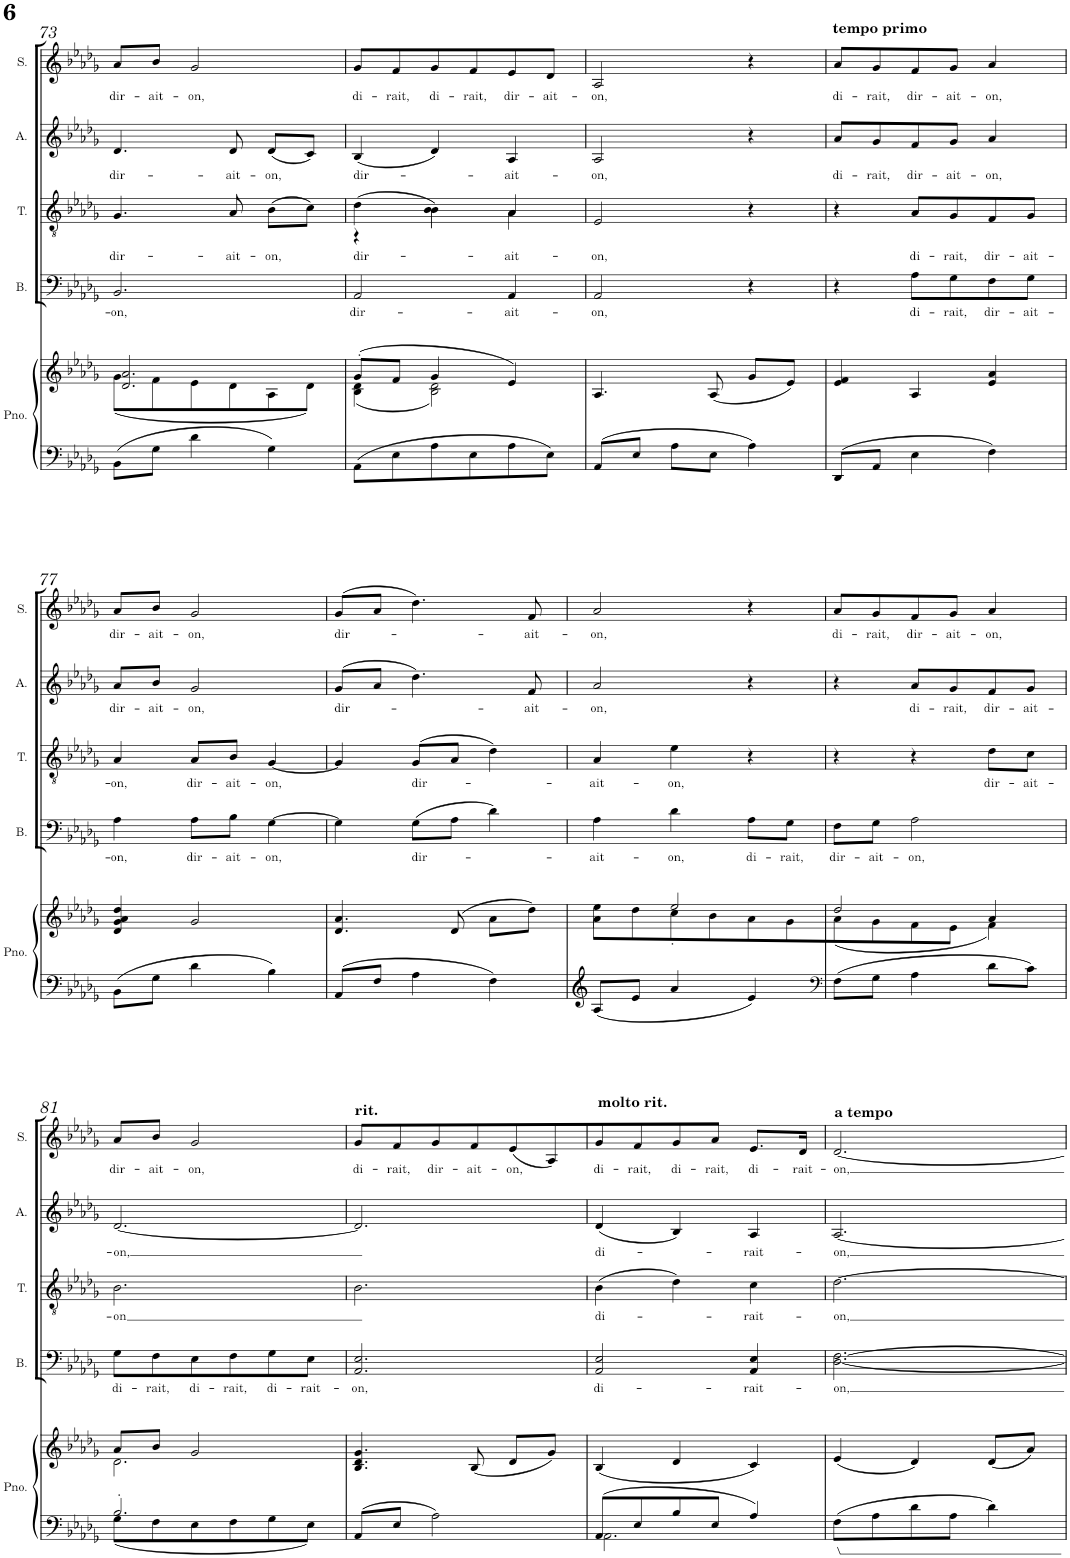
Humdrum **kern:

**kern	**kern	**kern	**text	**kern	**text	**kern	**text	**kern	**text
*part5	*part5	*part4	*part4	*part3	*part3	*part2	*part2	*part1	*part1
*staff6	*staff5	*staff4	*staff4	*staff3	*staff3	*staff2	*staff2	*staff1	*staff1
*I"Piano	*	*I"Bass	*	*I"Tenor	*	*I"Alto	*	*I"Soprano	*
*I'Pno.	*	*I'B.	*	*I'T.	*	*I'A.	*	*I'S.	*
!!LO:PB:g=z
*clefF4	*clefG2	*clefF4	*	*clefGv2	*	*clefG2	*	*clefG2	*
*k[b-e-a-d-g-]	*k[b-e-a-d-g-]	*k[b-e-a-d-g-]	*	*k[b-e-a-d-g-]	*	*k[b-e-a-d-g-]	*	*k[b-e-a-d-g-]	*
*M3/4	*M3/4	*M3/4	*	*M3/4	*	*M3/4	*	*M3/4	*
=73	=73	=73	=73	=73	=73	=73	=73	=73	=73
*	*^	*	*	*	*	*	*	*	*
!	!	!	!	!LO:LY:b	!	!LO:LY:b	!	!LO:LY:b	!	!LO:LY:b
8BB-\L	2.d-/ 2.a-/	(8g-\L	2.BB-/	-on,	4.G-/	dir-	4.d-/	dir-	8a-/L	dir-
!	!	!	!	!	!	!	!	!	!	!LO:LY:b
8G-\J	.	8f\	.	.	.	.	.	.	8b-/J	-ait-
!	!	!	!	!	!	!	!	!	!	!LO:LY:b
4d-\	.	8e-\	.	.	.	.	.	.	2g-/	-on,
!	!	!	!	!	!	!LO:LY:b	!	!LO:LY:b	!	!
.	.	8d-\	.	.	8A-/	-ait-	8d-/	-ait-	.	.
!	!	!	!	!	!	!LO:LY:b	!	!LO:LY:b	!	!
4G-\	.	8A-\	.	.	(8B-\L	-on,	(8d-/L	-on,	.	.
.	.	8d-\J)	.	.	8c\J)	.	8c/J)	.	.	.
=74	=74	=74	=74	=74	=74	=74	=74	=74	=74	=74
!	!	!	!	!LO:LY:b	!	!LO:LY:b	!	!LO:LY:b	!	!LO:LY:b
*	*	*	*	*	*^	*	*	*	*	*
8AA-\L	(8g-'/L	(4B-\ 4d-\	2AA-/	dir-	(4d-\	4r	dir-	(4B-/	dir-	8g-/L	di-
!	!	!	!	!	!	!	!	!	!	!	!LO:LY:b
8E-\	8f/J	.	.	.	.	.	.	.	.	8f/	-rait,
!	!	!	!	!	!	!	!	!	!	!	!LO:LY:b
8A-\	4g-/	2B-\ 2d-\)	.	.	4B-\)	4B-\	.	4d-/)	.	8g-/	di-
!	!	!	!	!	!	!	!	!	!	!	!LO:LY:b
8E-\	.	.	.	.	.	.	.	.	.	8f/	-rait,
!	!	!	!	!LO:LY:b	!	!	!LO:LY:b	!	!LO:LY:b	!	!LO:LY:b
8A-\	4e-/)	.	4AA-/	-ait-	4A-/	4A-\	-ait-	4A-/	-ait-	8e-/	dir-
!	!	!	!	!	!	!	!	!	!	!	!LO:LY:b
8E-\J	.	.	.	.	.	.	.	.	.	8d-/J	-ait-
*	*v	*v	*	*	*v	*v	*	*	*	*	*
=75	=75	=75	=75	=75	=75	=75	=75	=75	=75
!	!	!	!LO:LY:b	!	!LO:LY:b	!	!LO:LY:b	!	!LO:LY:b
8AA-/L	4.A-/	2AA-/	-on,	2E-/	-on,	2A-/	-on,	2A-/	-on,
8E-/J	.	.	.	.	.	.	.	.	.
8A-\L	.	.	.	.	.	.	.	.	.
8E-\J	(8A-/	.	.	.	.	.	.	.	.
4A-\	8g-/L	4r	.	4r	.	4r	.	4r	.
.	8e-/J)	.	.	.	.	.	.	.	.
=76	=76	=76	=76	=76	=76	=76	=76	=76	=76
!	!	!	!	!	!	!	!	!LO:TX:a:B:t=tempo primo	!
!	!	!	!	!	!	!	!LO:LY:b	!	!LO:LY:b
8DD-/L	4e-/ 4f/	4r	.	4r	.	8a-/L	di-	8a-/L	di-
!	!	!	!	!	!	!	!LO:LY:b	!	!LO:LY:b
8AA-/J	.	.	.	.	.	8g-/	-rait,	8g-/	-rait,
!	!	!	!LO:LY:b	!	!LO:LY:b	!	!LO:LY:b	!	!LO:LY:b
4E-\	4A-/	8A-\L	di-	8A-/L	di-	8f/	dir-	8f/	dir-
!	!	!	!LO:LY:b	!	!LO:LY:b	!	!LO:LY:b	!	!LO:LY:b
.	.	8G-\	-rait,	8G-/	-rait,	8g-/J	-ait-	8g-/J	-ait-
!	!	!	!LO:LY:b	!	!LO:LY:b	!	!LO:LY:b	!	!LO:LY:b
4F\	4e-/ 4a-/	8F\	dir-	8F/	dir-	4a-/	-on,	4a-/	-on,
!	!	!	!LO:LY:b	!	!LO:LY:b	!	!	!	!
.	.	8G-\J	-ait-	8G-/J	-ait-	.	.	.	.
!!LO:LB:g=z
=77	=77	=77	=77	=77	=77	=77	=77	=77	=77
!	!	!	!LO:LY:b	!	!LO:LY:b	!	!LO:LY:b	!	!LO:LY:b
8BB-\L	4d-/ 4g-/ 4a-/ 4dd-/	4A-\	-on,	4A-/	-on,	8a-/L	dir-	8a-/L	dir-
!	!	!	!	!	!	!	!LO:LY:b	!	!LO:LY:b
8G-\J	.	.	.	.	.	8b-/J	-ait-	8b-/J	-ait-
!	!	!	!LO:LY:b	!	!LO:LY:b	!	!LO:LY:b	!	!LO:LY:b
4d-\	2g-/	8A-\L	dir-	8A-/L	dir-	2g-/	-on,	2g-/	-on,
!	!	!	!LO:LY:b	!	!LO:LY:b	!	!	!	!
.	.	8B-\J	-ait-	8B-/J	-ait-	.	.	.	.
!	!	!	!LO:LY:b	!	!LO:LY:b	!	!	!	!
4B-\	.	[4G-\	-on,	[4G-/	-on,	.	.	.	.
=78	=78	=78	=78	=78	=78	=78	=78	=78	=78
!	!	!	!	!	!	!	!LO:LY:b	!	!LO:LY:b
8AA-/L	4.d-/ 4.a-/	4G-\]	.	4G-/]	.	(8g-/L	dir-	(8g-/L	dir-
8F/J	.	.	.	.	.	8a-/J	.	8a-/J	.
!	!	!	!LO:LY:b	!	!LO:LY:b	!	!	!	!
4A-\	.	(8G-\L	dir-	(8G-/L	dir-	4.dd-\)	.	4.dd-\)	.
.	(8d-/	8A-\J	.	8A-/J	.	.	.	.	.
4F\	8a-\L	4d-\)	.	4d-\)	.	.	.	.	.
!	!	!	!	!	!	!	!LO:LY:b	!	!LO:LY:b
.	8dd-\J)	.	.	.	.	8f/	-ait-	8f/	-ait-
=79	=79	=79	=79	=79	=79	=79	=79	=79	=79
*	*^	*	*	*	*	*	*	*	*
!	!	!	!	!LO:LY:b	!	!LO:LY:b	!	!LO:LY:b	!	!LO:LY:b
8A-/L	4ee-\	8a-\L	4A-\	-ait-	4A-/	-ait-	2a-/	-on,	2a-/	-on,
8e-/J	.	8dd-\	.	.	.	.	.	.	.	.
!	!	!	!	!LO:LY:b	!	!LO:LY:b	!	!	!	!
4a-/	2ee-/	8cc'\	4d-\	-on,	4e-\	-on,	.	.	.	.
.	.	8b-\	.	.	.	.	.	.	.	.
!	!	!	!	!LO:LY:b	!	!	!	!	!	!
4e-/	.	8a-\	8A-\L	di-	4r	.	4r	.	4r	.
!	!	!	!	!LO:LY:b	!	!	!	!	!	!
.	.	8g-\	8G-\J	-rait,	.	.	.	.	.	.
=80	=80	=80	=80	=80	=80	=80	=80	=80	=80	=80
*clefF4	*	*	*	*	*	*	*	*	*	*
!	!	!	!	!LO:LY:b	!	!	!	!	!	!LO:LY:b
8F\L	2dd-/	(8a-\	8F\L	dir-	4r	.	4r	.	8a-/L	di-
!	!	!	!	!LO:LY:b	!	!	!	!	!	!LO:LY:b
8G-\J	.	8g-\	8G-\J	-ait-	.	.	.	.	8g-/	-rait,
!	!	!	!	!LO:LY:b	!	!	!	!LO:LY:b	!	!LO:LY:b
4A-\	.	8f\	2A-\	-on,	4r	.	8a-/L	di-	8f/	dir-
!	!	!	!	!	!	!	!	!LO:LY:b	!	!LO:LY:b
.	.	8e-\J	.	.	.	.	8g-/	-rait,	8g-/J	-ait-
!	!	!	!	!	!	!LO:LY:b	!	!LO:LY:b	!	!LO:LY:b
8d-\L	4a-/	4f\)	.	.	8d-\L	dir-	8f/	dir-	4a-/	-on,
!	!	!	!	!	!	!LO:LY:b	!	!LO:LY:b	!	!
8c\J	.	.	.	.	8c\J	-ait-	8g-/J	-ait-	.	.
!!LO:LB:g=z
=81	=81	=81	=81	=81	=81	=81	=81	=81	=81	=81
*^	*	*	*	*	*	*	*	*	*	*
!	!	!	!	!	!LO:LY:b	!	!LO:LY:b	!	!LO:LY:b	!	!LO:LY:b
2.B-'/	8G-\L	8a-/L	2.d-\	8G-\L	di-	2.B-\	-on	[2.d-/	-on,	8a-/L	dir-
!	!	!	!	!	!LO:LY:b	!	!	!	!	!	!LO:LY:b
.	8F\	8b-/J	.	8F\	-rait,	.	.	.	.	8b-/J	-ait-
!	!	!	!	!	!LO:LY:b	!	!	!	!	!	!LO:LY:b
.	8E-\	2g-/	.	8E-\	di-	.	.	.	.	2g-/	-on,
!	!	!	!	!	!LO:LY:b	!	!	!	!	!	!
.	8F\	.	.	8F\	-rait,	.	.	.	.	.	.
!	!	!	!	!	!LO:LY:b	!	!	!	!	!	!
.	8G-\	.	.	8G-\	di-	.	.	.	.	.	.
!	!	!	!	!	!LO:LY:b	!	!	!	!	!	!
.	8E-\J	.	.	8E-\J	-rait-	.	.	.	.	.	.
*	*	*v	*v	*	*	*	*	*	*	*	*
=82	=82	=82	=82	=82	=82	=82	=82	=82	=82	=82
!	!	!	!	!	!	!	!	!	!LO:TX:a:B:t=rit.	!
!	!	!	!	!LO:LY:b	!	!	!	!	!	!LO:LY:b
*v	*v	*	*	*	*	*	*	*	*	*
8AA-/L	4.B-/ 4.d-/ 4.g-/	2.AA-/ 2.E-/	-on,	2.B-\	.	2.d-/]	.	8g-/L	di-
!	!	!	!	!	!	!	!	!	!LO:LY:b
8E-/J	.	.	.	.	.	.	.	8f/	-rait,
!	!	!	!	!	!	!	!	!	!LO:LY:b
2A-\	.	.	.	.	.	.	.	8g-/	dir-
!	!	!	!	!	!	!	!	!	!LO:LY:b
.	(8B-/	.	.	.	.	.	.	8f/	-ait-
!	!	!	!	!	!	!	!	!	!LO:LY:b
.	8d-/L	.	.	.	.	.	.	(8e-/	-on,
.	8g-/J)	.	.	.	.	.	.	8A-/)	.
=83	=83	=83	=83	=83	=83	=83	=83	=83	=83
*^	*	*	*	*	*	*	*	*	*
!	!	!	!	!	!	!	!	!	!LO:TX:a:B:t=molto rit.	!
!	!	!	!	!LO:LY:b	!	!LO:LY:b	!	!LO:LY:b	!	!LO:LY:b
8AA-/L	2.AA-\	(4B-/	2AA-/ 2E-/	di-	(4B-\	di-	(4d-/	di-	8g-/	di-
!	!	!	!	!	!	!	!	!	!	!LO:LY:b
8E-/	.	.	.	.	.	.	.	.	8f/	-rait,
!	!	!	!	!	!	!	!	!	!	!LO:LY:b
8B-/	.	4d-/	.	.	4d-\)	.	4B-/)	.	8g-/	di-
!	!	!	!	!	!	!	!	!	!	!LO:LY:b
8E-/J	.	.	.	.	.	.	.	.	8a-/J	-rait,
!	!	!	!	!LO:LY:b	!	!LO:LY:b	!	!LO:LY:b	!	!LO:LY:b
4A-/	.	4c/)	4AA-/ 4E-/	-rait-	4c\	-rait-	4A-/	-rait-	8.e-/L	di-
!	!	!	!	!	!	!	!	!	!	!LO:LY:b
.	.	.	.	.	.	.	.	.	16d-/Jk	-rait-
*v	*v	*	*	*	*	*	*	*	*	*
=84	=84	=84	=84	=84	=84	=84	=84	=84	=84
!	!	!	!	!	!	!	!	!LO:TX:a:B:t=a tempo	!
!	!	!	!LO:LY:b	!	!LO:LY:b	!	!LO:LY:b	!	!LO:LY:b
8F\L	(4e-/	[2.D-\ [2.F\	-on,	[2.d-\	-on,	[2.A-/	-on,	[2.d-/	-on,
8A-\	.	.	.	.	.	.	.	.	.
8d-\	4d-/)	.	.	.	.	.	.	.	.
8A-\J	.	.	.	.	.	.	.	.	.
4d-\	(8d-/L	.	.	.	.	.	.	.	.
.	8a-/J)	.	.	.	.	.	.	.	.
=	=	=	=	=	=	=	=	=	=
*-	*-	*-	*-	*-	*-	*-	*-	*-	*-
